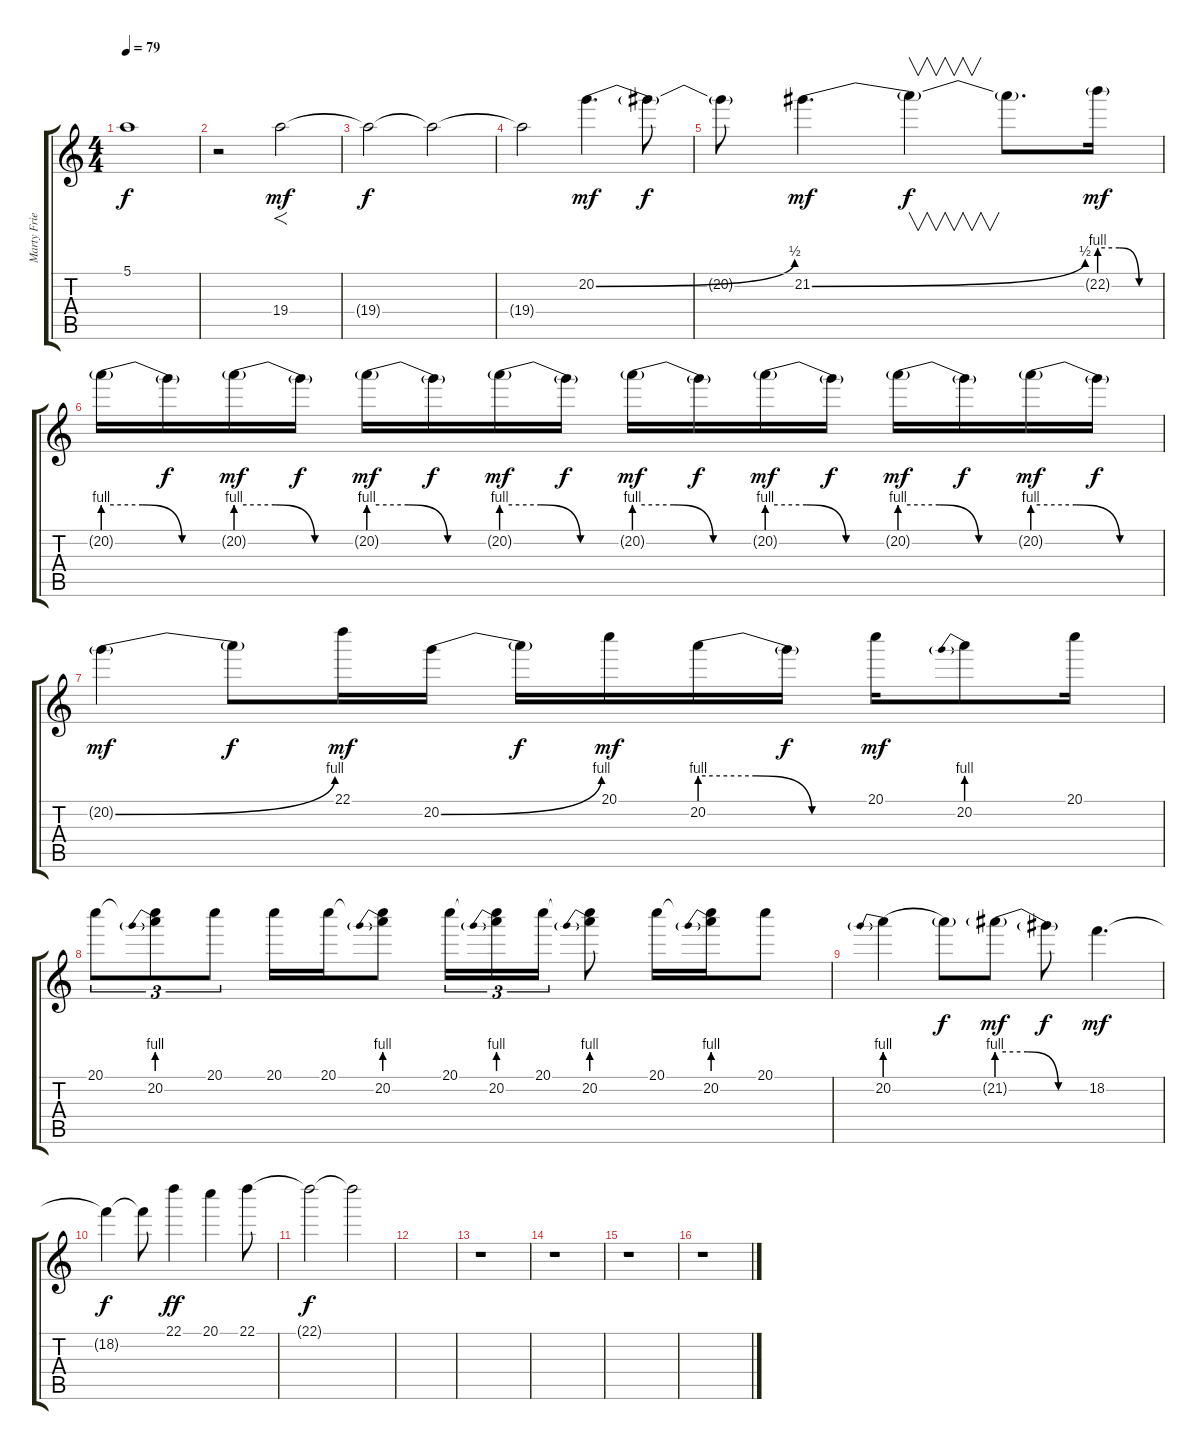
\track ("Marty Friedman's fills" "Marty Frie") {instrument acousticguitarsteel}
\staff {score tabs}
\tuning (E4 B3 G3 D3 A2 E2) {hide}
\ts (4 4)
\tempo 79
\clef g2
\ks c
5.1{t}.1{dy f} |
r.2 19.4.2{f dy mf} |
19.4{t}.2{dy f} 19.4{t}.2 |
19.4{t}.2 20.2{be (bend 0 0 60 2)}.4{d dy mf instrument overdrivenguitar} 20.2{t}.8{dy f} |
20.2{t}.8 21.2{be (bend 0 0 60 2)}.4{d dy mf} 21.2{t}.4{v dy f} 21.2{t}.8{d} 22.2{be (custom 0 4 20 4 40 0 60 0) g}.16{dy mf} |
20.2{be (custom 0 4 20 4 40 0 60 0) g}.16 20.2{t}.16{dy f} 20.2{be (custom 0 4 20 4 40 0 60 0) g}.16{dy mf} 20.2{t}.16{dy f} 20.2{be (custom 0 4 20 4 40 0 60 0) g}.16{dy mf} 20.2{t}.16{dy f} 20.2{be (custom 0 4 20 4 40 0 60 0) g}.16{dy mf} 20.2{t}.16{dy f} 20.2{be (custom 0 4 20 4 40 0 60 0) g}.16{dy mf} 20.2{t}.16{dy f} 20.2{be (custom 0 4 20 4 40 0 60 0) g}.16{dy mf} 20.2{t}.16{dy f} 20.2{be (custom 0 4 20 4 40 0 60 0) g}.16{dy mf} 20.2{t}.16{dy f} 20.2{be (custom 0 4 20 4 40 0 60 0) g}.16{dy mf} 20.2{t}.16{dy f} |
20.2{be (bend 0 0 60 4) g}.4{dy mf} 20.2{t}.8{dy f} 22.1.16{dy mf} 20.2{be (bend 0 0 60 4)}.16 20.2{t}.16{dy f} 20.1.16{dy mf} 20.2{be (custom 0 4 20 4 40 0 60 0)}.16 20.2{t}.16{dy f} 20.1.16{dy mf} 20.2{be (prebend 0 4 60 4)}.8 20.1.16 |
20.1.8{tu (3 2)} (20.1{t} 20.2{be (prebend 0 4 60 4)}).8{tu (3 2)} 20.1.8{tu (3 2)} 20.1.16 20.1.16 (20.1{t} 20.2{be (prebend 0 4 60 4)}).8 20.1.16{tu (3 2)} (20.1{t} 20.2{be (prebend 0 4 60 4)}).16{tu (3 2)} 20.1.16{tu (3 2)} (20.1{t} 20.2{be (prebend 0 4 60 4)}).8 20.1.16 (20.1{t} 20.2{be (prebend 0 4 60 4)}).16 20.1.8 |
20.2{be (prebend 0 4 60 4)}.4 20.2{t}.8{dy f} 21.2{be (custom 0 4 20 4 40 0 60 0) g}.8{dy mf} 21.2{t}.8{dy f} 18.2.4{d dy mf} |
18.2{t}.4{dy f} 18.2{t}.8 22.1.4{dy ff instrument pad2warm} 20.1.4 22.1.8 |
22.1{t}.2{dy f} 22.1{t}.2 |
|
r.1 |
r.1 |
r.1 |
r.1
